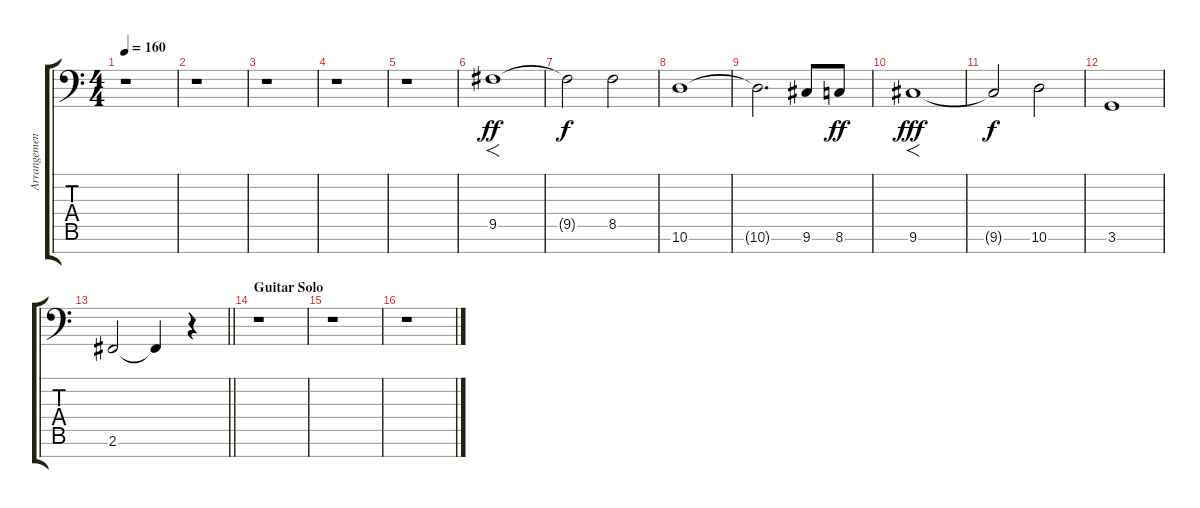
\track ("Arrangements" "Arrangemen") {instrument tubularbells}
\staff {score tabs}
\tuning (E4 B3 G3 D3 A2 E2 E1) {hide}
\ts (4 4)
\tempo 160
\clef f4
\ks c
r.1{dy mf} |
r.1 |
r.1 |
r.1 |
r.1 |
9.5.1{f dy ff volume 9} |
9.5{t}.2{dy f} 8.5.2 |
10.6.1 |
10.6{t}.2{d} 9.6.8 8.6.8{dy ff} |
9.6.1{f dy fff} |
9.6{t}.2{dy f} 10.6.2 |
3.6.1 |
\barLineRight lightlight
2.6.2 2.6{t}.4 r.4 |
\section ("" "Guitar Solo")
r.1 |
r.1 |
r.1
